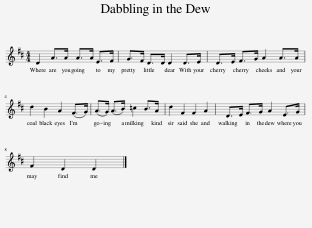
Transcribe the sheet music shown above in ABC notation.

X:1
L:1/8
M:4/4
I:linebreak $
K:D
V:1 treble
V:1
 D2 A>A A>A E>F | G>F D>D D2 D>E | D>E F>G A2 A>A |$ d2 B2 A2 (F>G) | (A>G) (A>B) =c2 B>A | %5
 d2 F2 F2 A2 | D>E F>G A2 E>G |$ F2 D2 D2 |] %8
